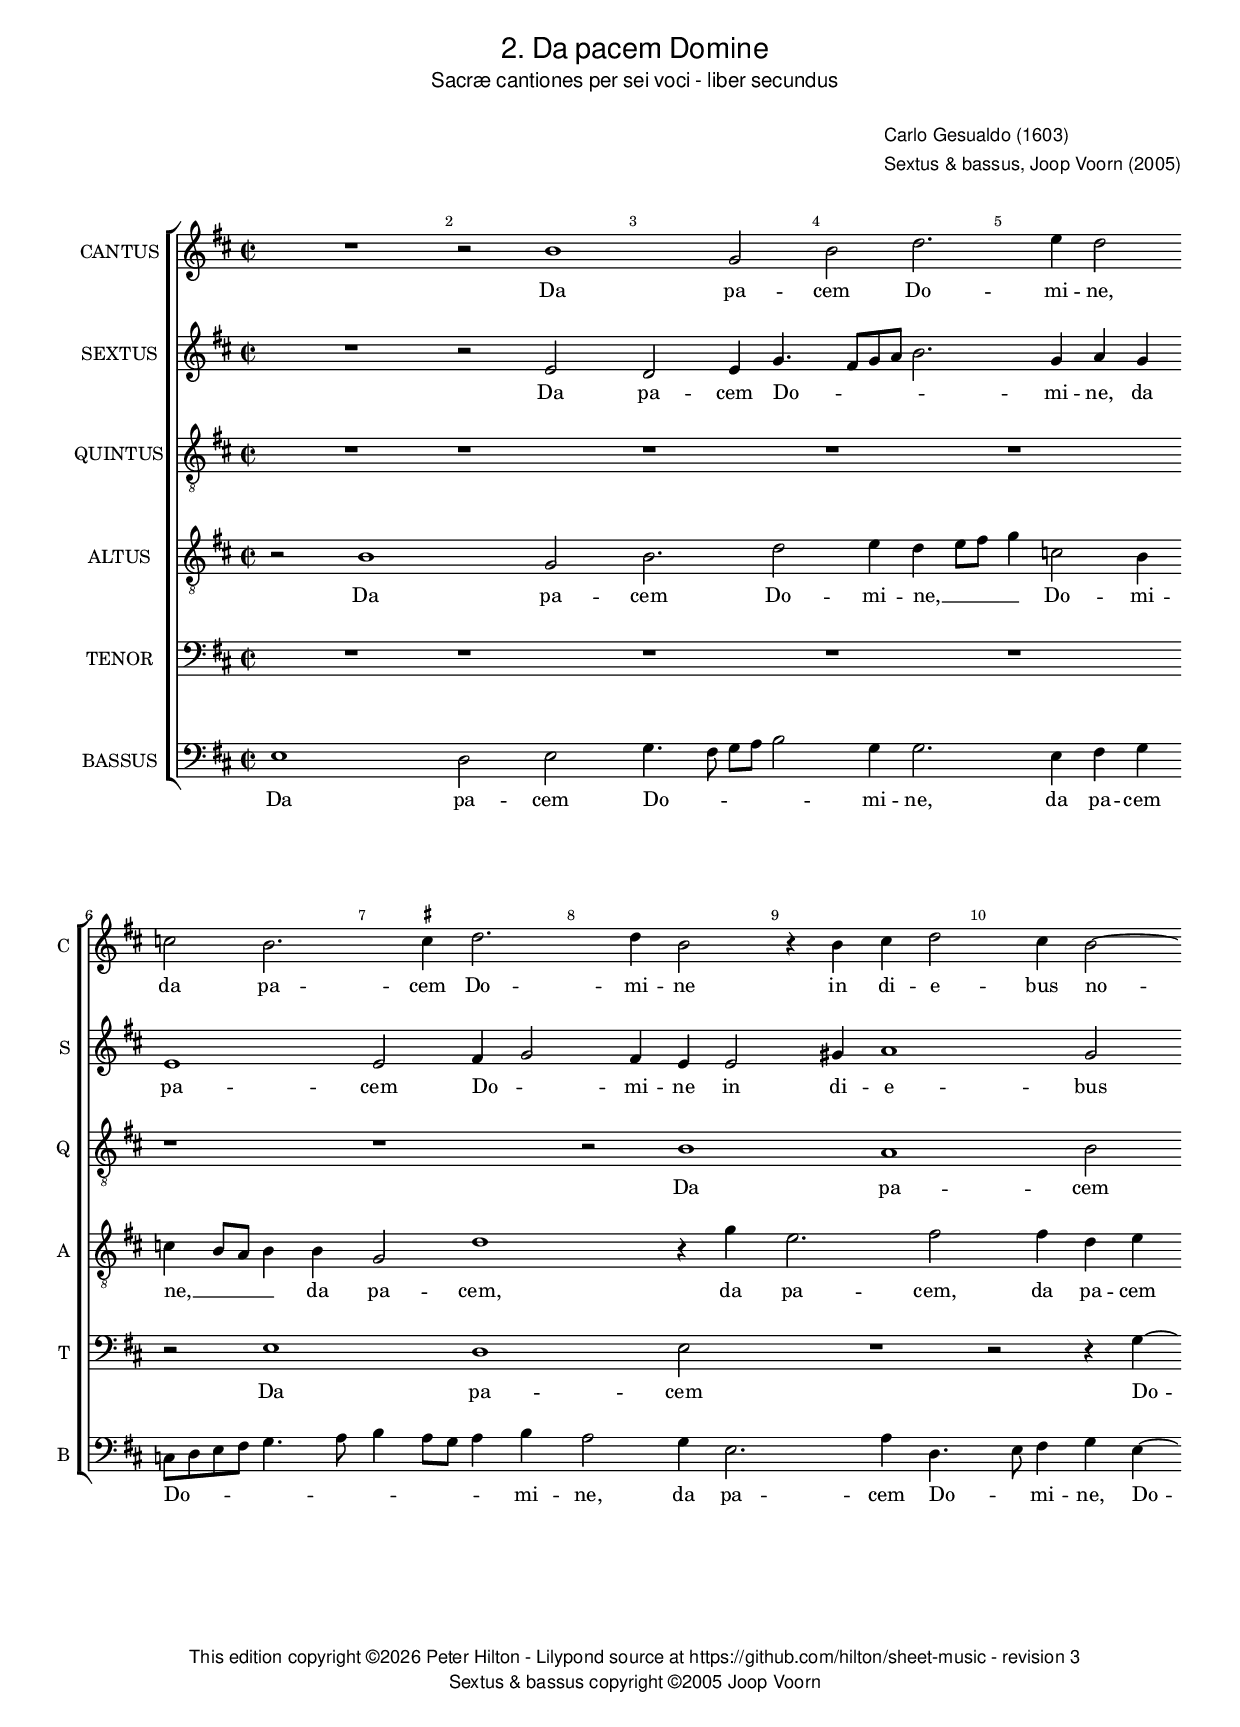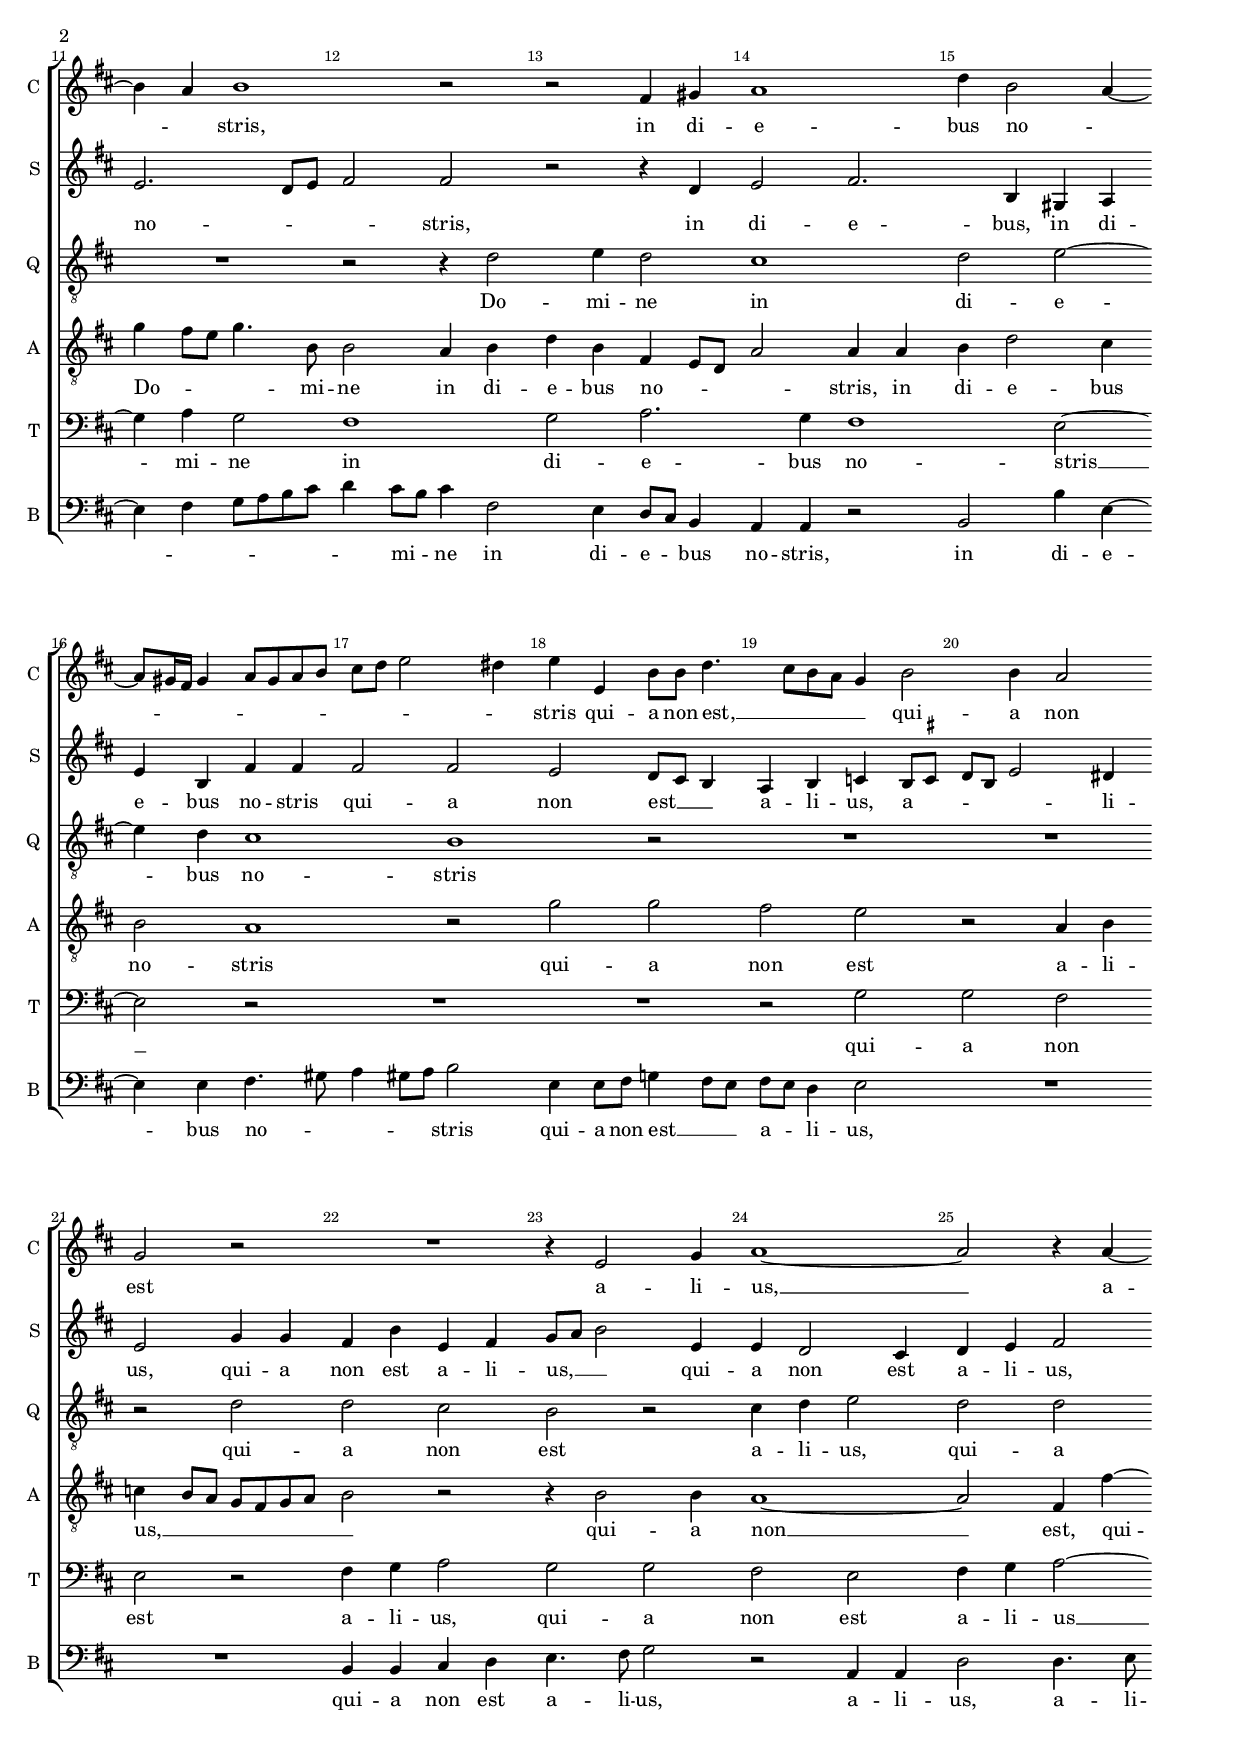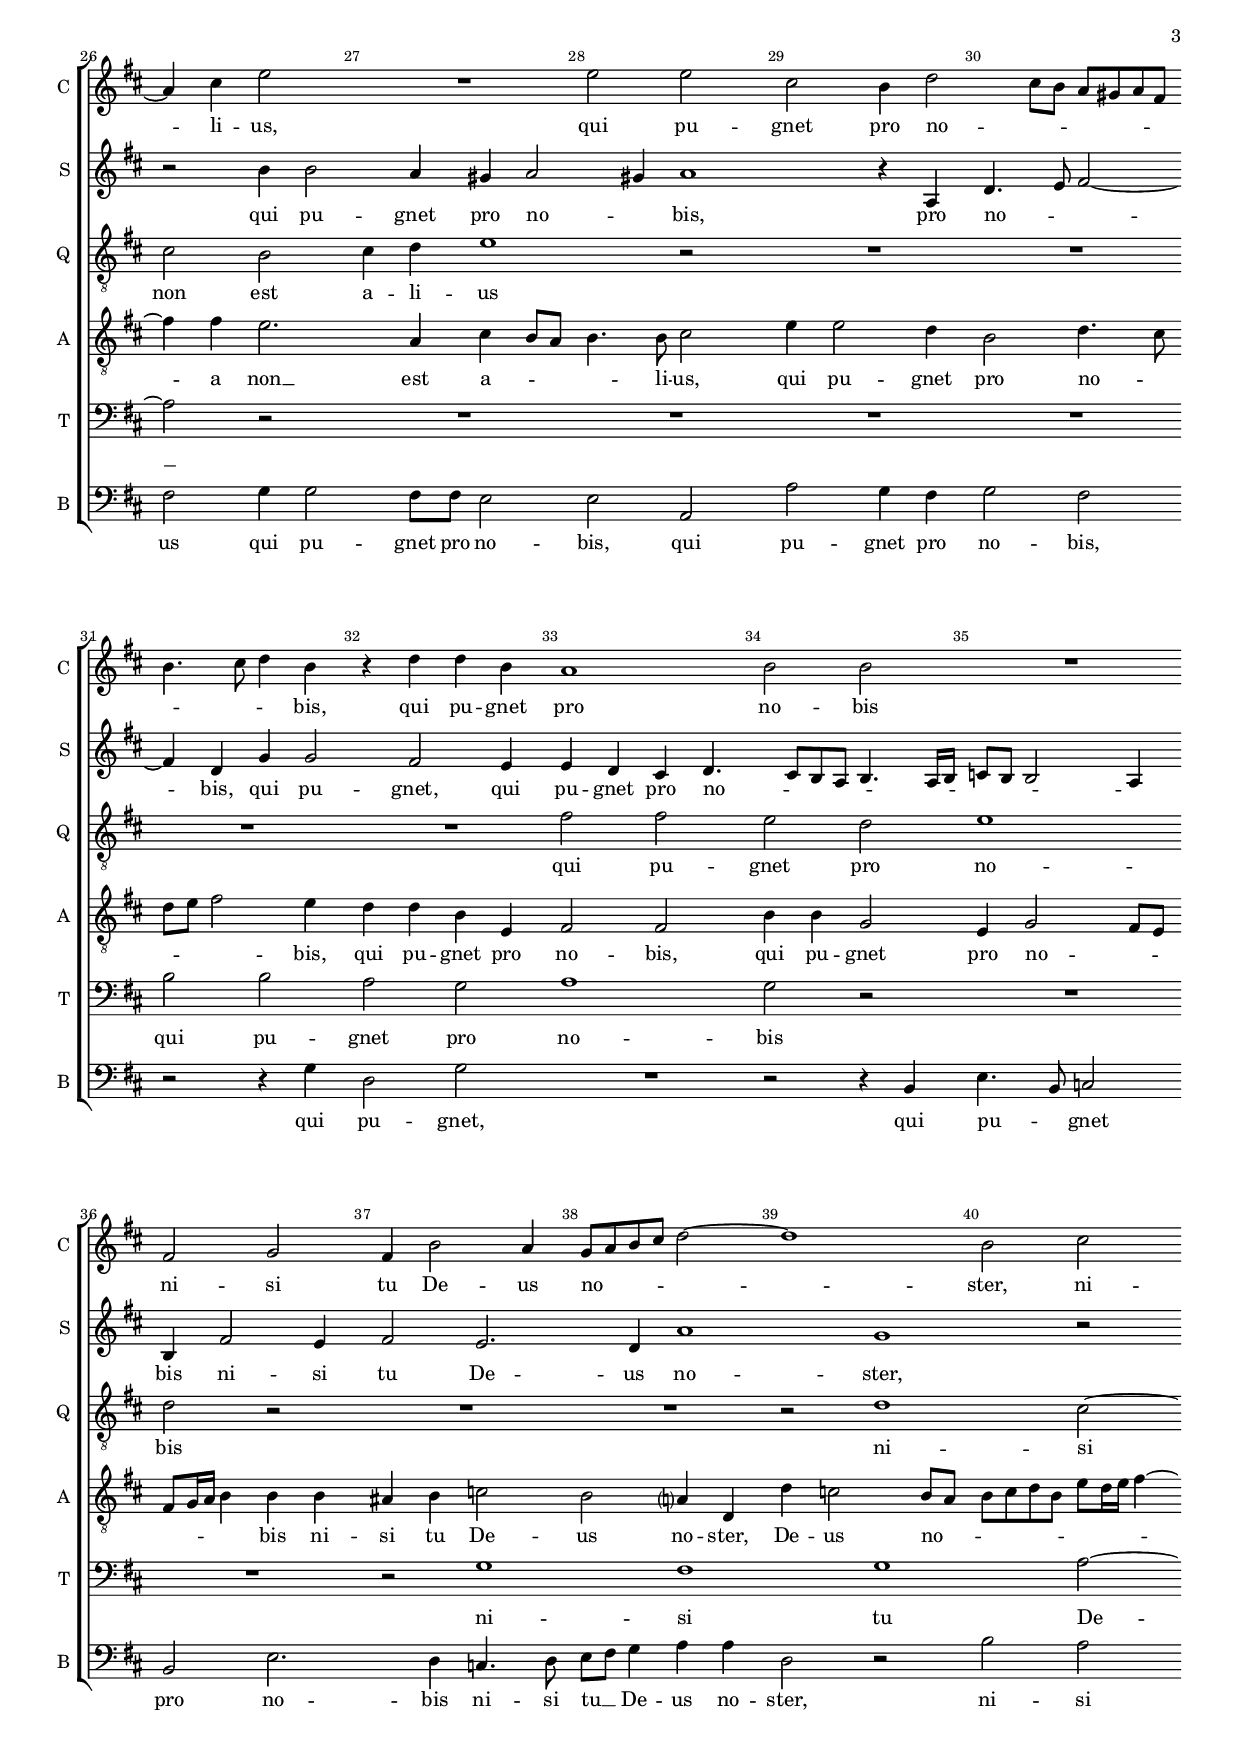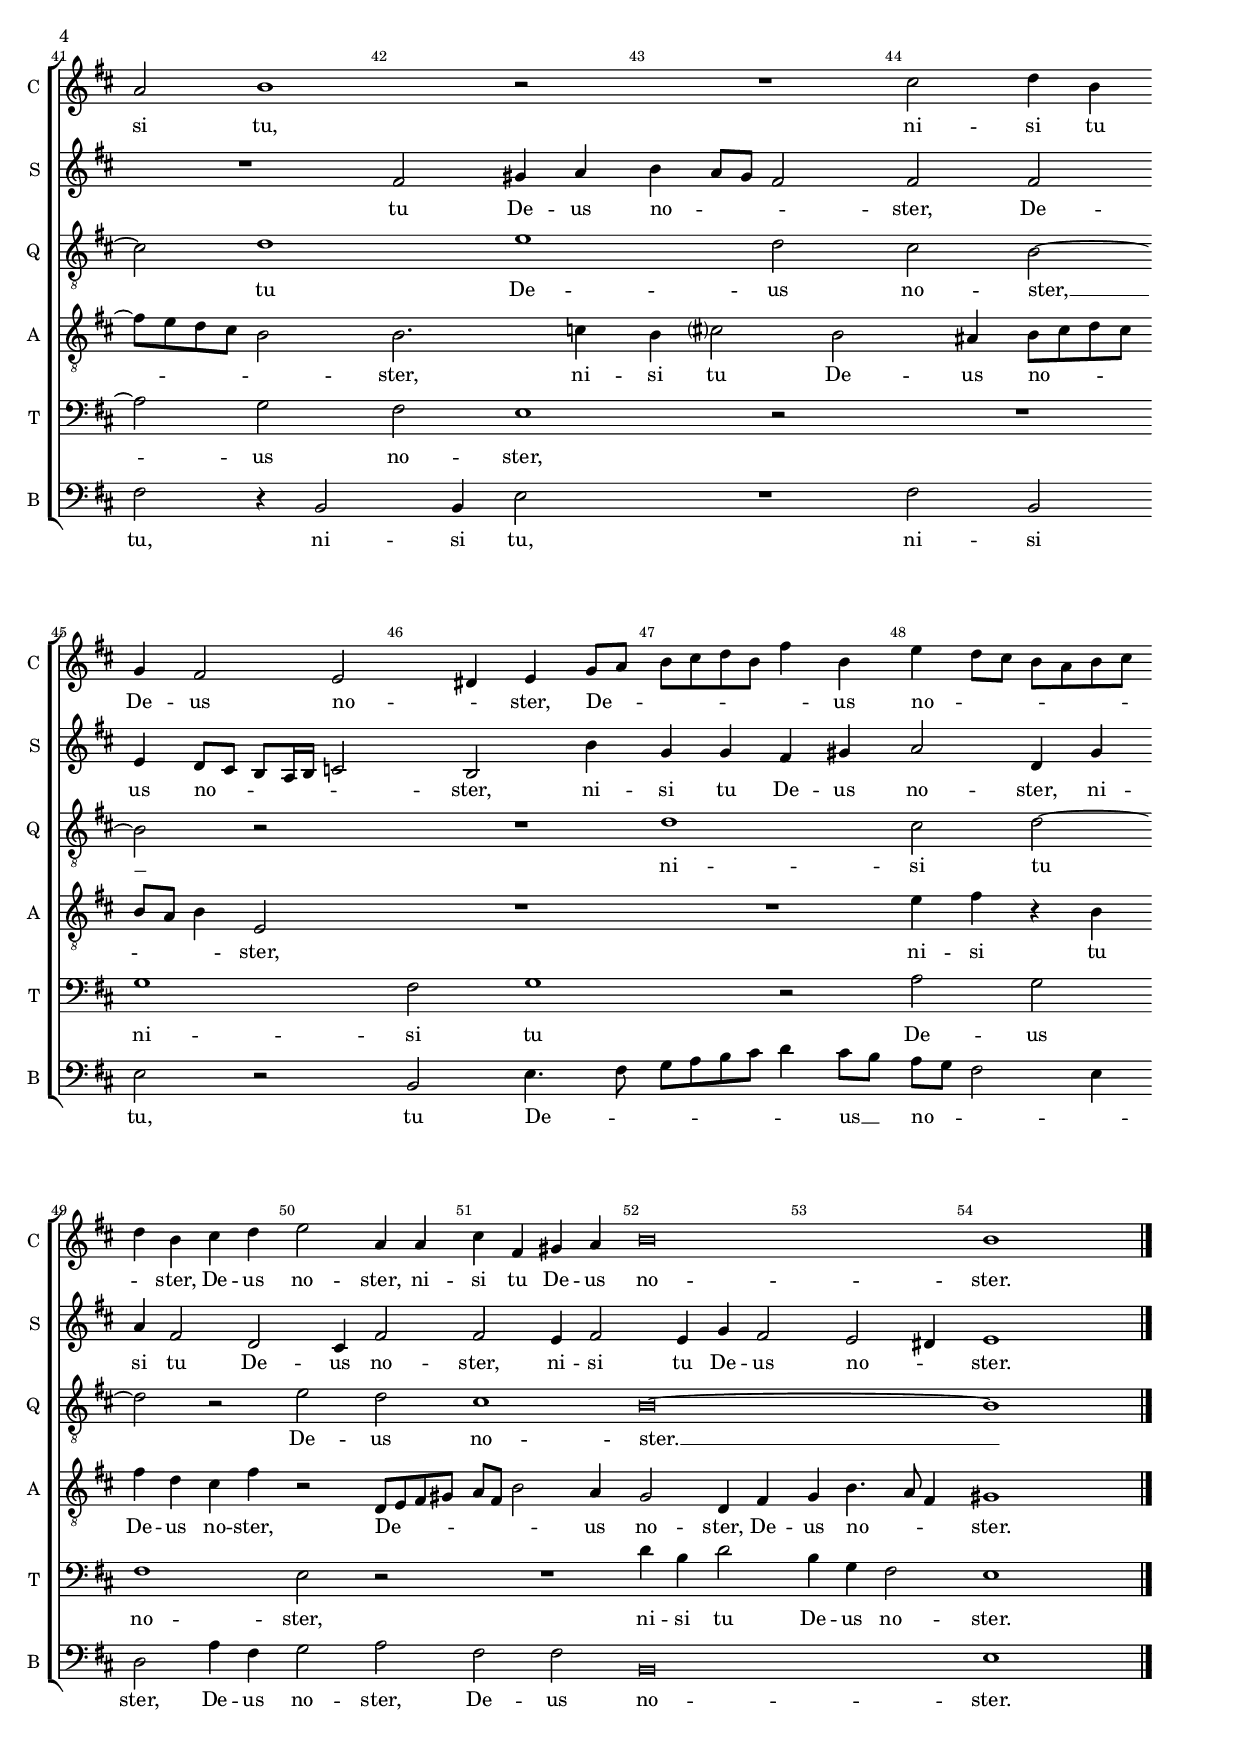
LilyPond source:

% Copyright ©2013 Peter Hilton

\version "2.16.2"
revision = "3"

#(set-global-staff-size 16)
#(set-accidental-style 'forget)
#(define fonts (make-pango-font-tree "Century Schoolbook L" "Source Sans Pro" "Luxi Mono" (/ 16 20)))


\paper {
	two-sided = ##t
	inner-margin = 15\mm
	outer-margin = 10\mm
	annotate-spacing = ##f
	top-markup-spacing = #'( (basic-distance . 4) )
	markup-system-spacing = #'( (padding . 5) )
	system-system-spacing = #'( (basic-distance . 20) (stretchability . 100) )
	ragged-last-bottom = ##t
} 

year = #(strftime "©%Y" (localtime (current-time)))

\header {
	title = \markup \medium \sans {
		2. Da pacem Domine
	}
	subtitle = \markup \medium \sans {
		Sacræ cantiones per sei voci - liber secundus
	}
	composer = \markup \sans {
		\vspace #2
		\column {
			\line { Carlo Gesualdo (1603) }
			\line { Sextus & bassus, Joop Voorn (2005) }
		}
	}
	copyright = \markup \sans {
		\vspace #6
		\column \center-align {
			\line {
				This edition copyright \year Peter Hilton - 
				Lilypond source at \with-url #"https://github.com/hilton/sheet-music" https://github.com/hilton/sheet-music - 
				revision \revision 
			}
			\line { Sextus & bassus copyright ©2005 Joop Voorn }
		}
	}
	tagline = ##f
}

\layout {
  	ragged-right = ##f
  	ragged-last = ##f
	\context {
		\Score
		\override BarNumber #'self-alignment-X = #CENTER
		\override BarNumber #'break-visibility = #'#(#f #t #t)
		\override BarLine #'transparent = ##t
		\remove "Metronome_mark_engraver"
		\override VerticalAxisGroup #'staff-staff-spacing = #'((basic-distance . 10) (stretchability . 100))
	}
	\context { 
		\StaffGroup
		\remove "Span_bar_engraver"	
	}
	\context { 
		\Voice 
		\override NoteHead #'style = #'baroque
	}
}


global= { 
	\key d \major
	\tempo 2 = 45
	\time 2/2
	\set Staff.midiInstrument = "choir aahs"
}

showBarLine = { \once \override Score.BarLine #'transparent = ##f }
ficta = { \once \set suggestAccidentals = ##t }



cantus = \new Voice {
	\transpose c d \relative c'' {	
		R1 r2 a1 f2 a c2. d4 c2
		bes a2. \ficta b!4 c2. c4 a2 r4 a b c2 b4 a2~
		
		a4 g a1 r2 r e4 fis g1 c4 a2 g4~
		g8 fis16 e fis4 g8 fis g a b c d2 cis4 d4 d, a'8 a c4. b8 a g f4 a2 a4 g2
		f r R1 r4 d2 f4 g1 ~ g2 r4 g~
		
		g b d2 R1 d2 d b a4 c2 b8 a g fis g e \break
		a4. b8 c4 a r c c a g1 a2 a R1
		e2 f e4 a2 g4 f8 g a b c2 ~ c1 a2 b
		
		g a1 r2 R1 b2 c4 a \break
		f e2 d cis4 d f8 g a b c a e'4 a, d c8 b a g a b \break
		c4 a b c d2 g,4 g b e, fis g a\breve a1 \showBarLine \bar "|."
	}
	\addlyrics {
		Da pa -- cem Do -- mi -- ne,
		da pa -- cem Do -- mi -- ne in di -- e -- bus no --
		
		_ stris, in di -- e -- bus no -- _
		_ _ _ _ _ _ _ _ _ _ _ stris qui -- a non est, __ _ _ _ _ qui -- a non
		est a -- li -- us, __ a --
		
		li -- us, qui pu -- gnet pro no -- _ _ _ _ _ _
		_ _ _ bis, qui pu -- gnet pro no -- bis
		ni -- si tu De -- us no -- _ _ _ _ ster, ni -- 
		
		si tu, ni -- si tu
		De -- us no -- _ ster, De -- _ _ _ _ _ _ us no -- _ _ _ _ _ _
		_ ster, De -- us no -- ster, ni -- si tu De -- us no -- ster.
	}
}

sextus = \new Voice {
	\transpose c d \relative c' {
		R1 r2 d c2 d4 f4. e8 f g a2. f4 g f
		d1 d2 e4 f2 e4 d d2 fis4 g1 f2
		
		d2. c8 d e2 e r r4 c4 d2 e2. a,4 fis g
		d' a e' e e2 e d c8 b a4 g a bes a8 \ficta b c a d2 cis4
		d2 f4 f e a d, e f8 g a2 d,4 d c2 b4 c d e2
		
		r2 a4 a2 g4 fis g2 fis4 g1 r4 g, c4. d8 e2~
		e4 c f f2 e d4 d c b c4. b8 a g a4. g16 a bes8 a a2 g4
		a e'2 d4 e2 d2. c4 g'1 f r2
		
		R1 e2 fis4 g a g8 f e2 e e
		d4 c8 b a g16 a bes2 a a'4 f f e fis g2 c,4 f
		g e2 c b4 e2 e d4 e2 d4 f e2 d cis4 d1
	}
	\addlyrics {
		Da pa -- cem Do -- _ _ _ _ mi -- ne, da
		pa -- cem Do -- _ mi -- ne in di -- e -- bus
		
		no -- _ _ _ stris, in di -- e -- bus, in di -- 
		e -- bus no -- stris qui -- a non est __ _ _ a -- li -- us, a -- _ _ _ _ li -- 
		us, qui -- a non est a -- li -- us, __ _ _ qui -- a non est a -- li -- us,
		
		qui pu -- gnet pro no -- _ bis, pro no -- _ _ 
		bis, qui pu -- gnet, qui pu -- gnet pro no -- _ _ _ _ _ _ _ _ _ _
		bis ni -- si tu De -- us no -- ster,
		
		tu De -- us no -- _ _ _ ster, De -- 
		us no -- _ _ _ _ _ ster, ni -- si tu De -- us no -- ster, ni -- 
		si tu De -- us no -- ster, ni -- si tu De -- us no -- _ ster.
	}
}

altus = {
	\new Voice = "altus" {
		\transpose c d \relative c' {
			\clef "treble_8"
			r2 a1 f2 a2. c2 d4 c d8 e f4 bes,2 a4
			bes a8 g a4 a f2 c'1 r4 f d2. e2 e4 c d
			
			f4 e8 d f4. a,8 a2 g4 a c a e d8 c g'2 g4 g a c2 b4
			a2 g1 r2 f' f e d r g,4 a
			bes a8 g f e f g a2 r r4 a2 a4 g1 ~ g2 e4 e'~
			
			e4 e d2. g,4 b a8 g a4. a8 b2 d4 d2 c4 a2 c4. b8
			c d e2 d4 c c a d, e2 e a4 a f2 d4 f2 e8 d
			e f16 g a4 a a gis a bes2 a g?4 c, c' bes2 a8 g a b c a d c16 d e4~
			
			e8 d c b a2 a2. bes4 a b?2 a gis4 a8 b c b
			a g a4 d,2 R1 R1 d'4 e r a,
			e' c b e r2 c,8 d e fis g e a2 g4 f2 c4 e f a4. g8 e4 fis1
		}
	}
	\addlyrics {
		Da pa -- cem Do -- mi -- ne, __ _ _ _ Do -- mi --
		ne, __ _ _ _ da pa -- cem, da pa -- cem, da pa -- cem
		
		Do -- _ _ _ mi -- ne in di -- e -- bus no -- _ _ _ stris, in di -- e -- bus
		no -- stris qui -- a non est a --  li -- 
		us, __ _ _ _ _ _ _ _ qui -- a non __ est, qui -- 

		a non __ est a -- _ _ _ li -- us, qui pu -- gnet pro no -- _
		_ _ _ bis, qui pu -- gnet pro no -- bis, qui pu -- gnet pro no -- _ _
		_ _ _ _ bis ni -- si tu De -- us no -- ster, De -- us no -- _ _ _ _ _ _ _ _ _
		
		_ _ _ _ ster, ni -- si tu De -- us no -- _ _ _
		_ _ _ ster, ni -- si tu
		De -- us no -- ster, De -- _ _ _ _ _ _ us no -- ster, De -- us no -- _ _ ster.
	}
}

quintus = {
	\new Voice = "quintus" {
		\transpose c d \relative c' {
			\clef "treble_8"
			R1 r r r r
			r r r2 a1 g a2
			
			R1 r2 r4 c2 d4 c2 b1 c2 d~
			d4 c b1 a r2 R1 R
			r2 c c b a r b4 c d2 c c
			
			b2 a b4 c d1 r2 R1 R
			R R e2 e d c d1
			c2 r R1 R r2 c1 b2~

			b2 c1 d c2 b a~
			a r R1 c b2 c~
			c r d c b1 a\breve ~ a1
		}
	}
	\addlyrics {
		Da pa -- cem
		
		Do -- mi -- ne in di -- e -- 
		bus no -- stris
		qui -- a non est a -- li -- us, qui -- a
		
		non est a -- li -- us
		qui pu -- gnet pro no -- 
		bis ni -- si
		
		tu De -- us no -- ster, __
		ni -- si tu
		De -- us no -- ster. __
	}
}

tenor = {
	\new Voice = "tenor" {
		\transpose c d \relative c {
			\clef "bass"
			R1 r r r r
			r2 d1 c d2 R1 r2 r4 f4 ~
			
			f4 g f2 e1 f2 g2. f4 e1 d2~
			d r R1 R r2 f f e
			d r e4 f g2 f f e d e4 f g2~
			
			g2 r2 R1 R R R
			a2 a g f g1 f2 r R1
			R r2 f1 e f g2~
			
			g f e d1 r2 R1
			f1 e2 f1 r2 g f e1 d2 r R1 c'4 a c2 a4 f e2 d1
		}
	}
	\addlyrics {
		Da pa -- cem Do --
		
		mi -- ne in di -- e -- bus no -- stris __
		qui -- a non
		est a -- li -- us, qui -- a non est a -- li -- us __
		
		qui pu -- gnet pro no -- bis
		ni -- si tu De -- 
		
		us no -- ster,
		ni -- si tu De -- us
		no -- ster, ni -- si tu De -- us no -- ster.
	}
}

bassus = {
	\new Voice = "bassus" {
		\transpose c d \relative c {
			\clef "bass"
			d1 c2 d f4. e8 f g a2 f4 f2. d4 e f
			bes,8 c d e f4. g8 a4 g8 f g4 a g2 f4 d2. g4 c,4. d8 e4 f d~
			
			d4 e f8 g a b c4 b8 a b4 e,2 d4 c8 b a4 g g r2 a a'4 d,4~
			d d e4. fis8 g4 fis8 g a2 d,4 d8 e f!4 e8 d e d c4 d2 R1
			R a4 a b c d4. e8 f2 r g,4 g c2 c4. d8
			
			e2 f4 f2 e8 e d2 d g, g' f4 e f2 e
			r r4 f4 c2 f R1 r2 r4 a, d4. a8 bes2
			a2 d2. c4 bes4. c8 d e f4 g g c,2 r a' g
			
			e2 r4 a,2 a4 d2 R1 e2 a,
			d r a d4. e8 f g a b c4 b8 a g f e2 d4
			c2 g'4 e f2 g e e a,\breve d1
		}
	}
	\addlyrics {
		Da pa -- cem Do -- _ _ _ _ mi -- ne, da pa -- cem
		Do -- _ _ _ _ _ _ _ _ _ mi -- ne, da pa -- cem Do -- _ mi -- ne, Do -- 
		
		_ _ _ _ _ _ mi -- _ ne in di -- e -- _ bus no -- stris, in di -- e -- 
		bus no -- _ _ _ _ stris qui -- a non est __ _ _ a -- _ li -- us,
		qui -- a non est a -- li -- us, a -- li -- us, a -- li -- 
		
		us qui pu -- gnet pro no -- bis, qui pu -- gnet pro no -- bis,
		qui pu -- gnet, qui pu -- _ gnet
		pro no -- bis ni -- si tu __ _ De -- us no -- ster, ni -- si
		
		tu, ni -- si tu, ni -- si
		tu, tu De -- _ _ _ _ _ _ us __ _ no -- _ _ _
		ster, De -- us no -- ster, De -- us no -- ster.
	}
}


\score {
	<<
		\new StaffGroup
	  	<< 
			\set Score.proportionalNotationDuration = #(ly:make-moment 1 8)
			\new Staff \with { instrumentName = #"CANTUS"  shortInstrumentName = #"C " } << \global \cantus >> 
			\new Staff \with { instrumentName = #"SEXTUS"  shortInstrumentName = #"S " } << \global \sextus >> 
			\new Staff \with { instrumentName = #"QUINTUS" shortInstrumentName = #"Q " } << \global \quintus >>
			\new Staff \with { instrumentName = #"ALTUS"   shortInstrumentName = #"A " } << \global \altus >>
			\new Staff \with { instrumentName = #"TENOR"   shortInstrumentName = #"T " } << \global \tenor >>
			\new Staff \with { instrumentName = #"BASSUS"  shortInstrumentName = #"B " } << \global \bassus >>
		>> 
	>>
%	\midi { }
}

